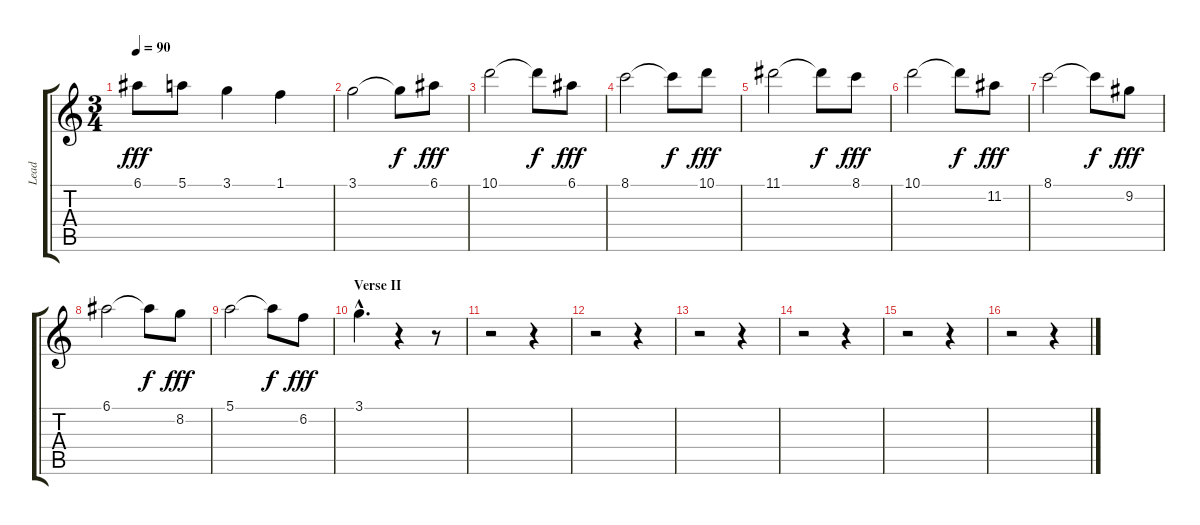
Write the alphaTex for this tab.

\track ("Lead" "Lead") {instrument overdrivenguitar}
\staff {score tabs}
\tuning (E4 B3 G3 D3 A2 E2) {hide}
\ts (3 4)
\tempo 90
\clef g2
\ks c
6.1.8{dy fff} 5.1.8 3.1.4 1.1.4 |
3.1.2 3.1{t}.8{dy f} 6.1.8{dy fff} |
10.1.2 10.1{t}.8{dy f} 6.1.8{dy fff} |
8.1.2 8.1{t}.8{dy f} 10.1.8{dy fff} |
11.1.2 11.1{t}.8{dy f} 8.1.8{dy fff} |
10.1.2 10.1{t}.8{dy f} 11.2.8{dy fff} |
8.1.2 8.1{t}.8{dy f} 9.2.8{dy fff} |
6.1.2 6.1{t}.8{dy f} 8.2.8{dy fff} |
5.1.2 5.1{t}.8{dy f} 6.2.8{dy fff} |
\section ("" "Verse II")
3.1{hac}.4{d} r.4 r.8 |
r.2 r.4 |
r.2 r.4 |
r.2 r.4 |
r.2 r.4 |
r.2 r.4 |
r.2 r.4
